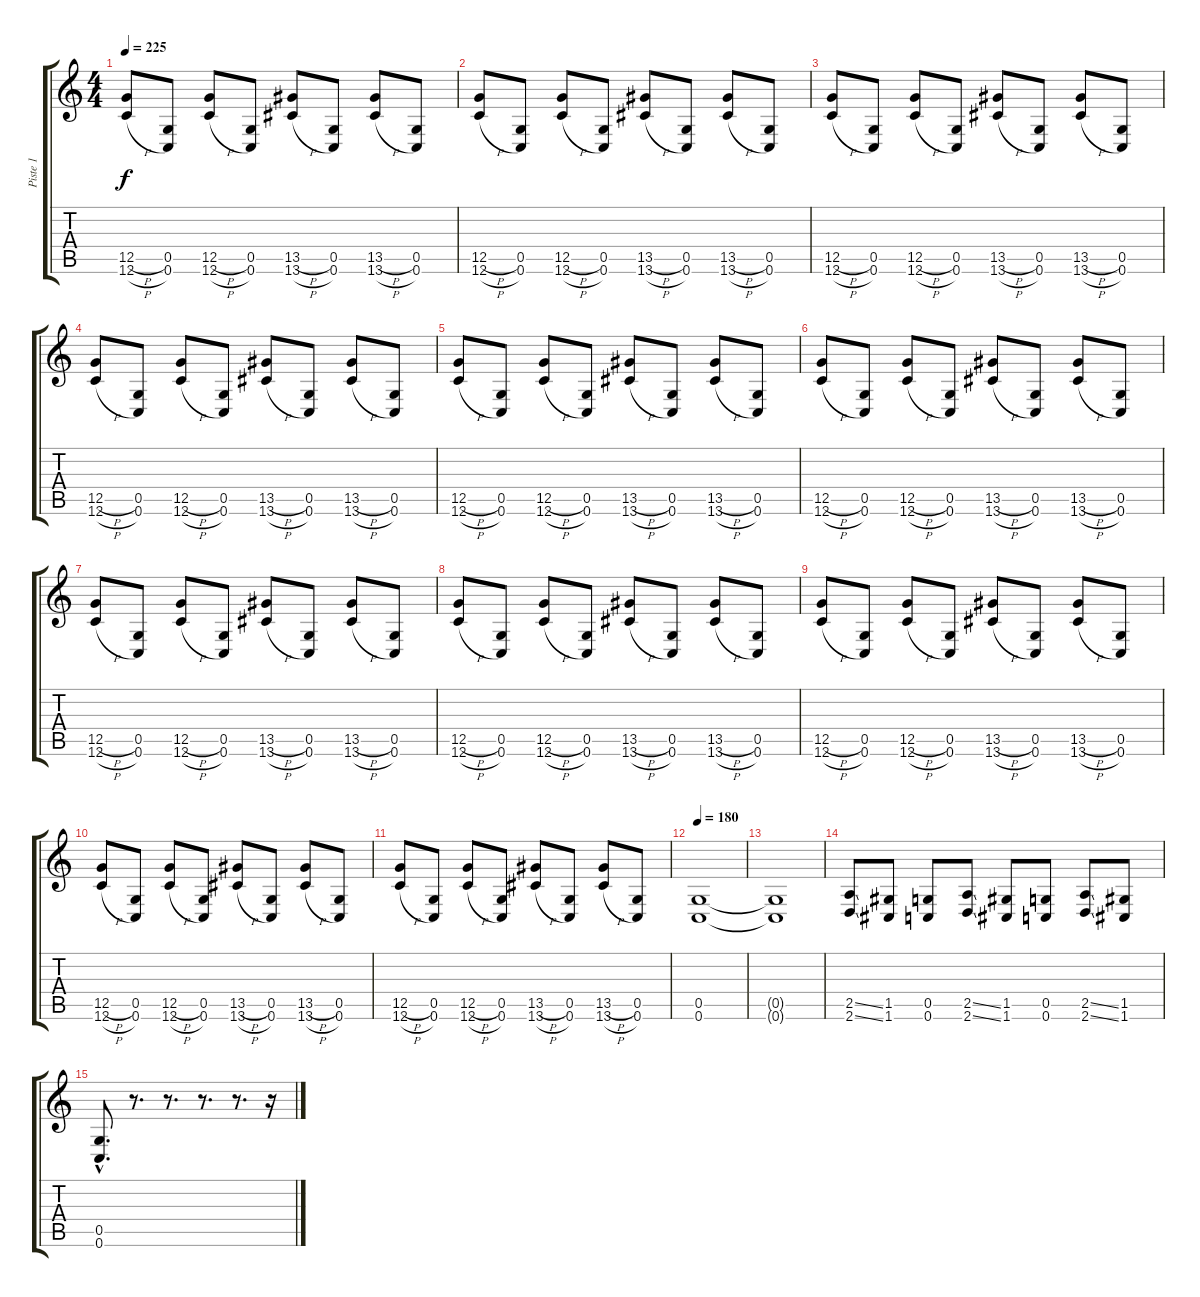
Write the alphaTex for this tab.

\track ("Piste 1" "Piste 1") {instrument overdrivenguitar}
\staff {score tabs}
\tuning (D4 A3 F3 C3 G2 C2) {hide}
\ts (4 4)
\tempo 225
\clef g2
\ks c
(12.5{h} 12.6{h}).8{dy f} (0.5 0.6).8 (12.5{h} 12.6{h}).8 (0.5 0.6).8 (13.5{h} 13.6{h}).8 (0.5 0.6).8 (13.5{h} 13.6{h}).8 (0.5 0.6).8 |
(12.5{h} 12.6{h}).8 (0.5 0.6).8 (12.5{h} 12.6{h}).8 (0.5 0.6).8 (13.5{h} 13.6{h}).8 (0.5 0.6).8 (13.5{h} 13.6{h}).8 (0.5 0.6).8 |
(12.5{h} 12.6{h}).8 (0.5 0.6).8 (12.5{h} 12.6{h}).8 (0.5 0.6).8 (13.5{h} 13.6{h}).8 (0.5 0.6).8 (13.5{h} 13.6{h}).8 (0.5 0.6).8 |
(12.5{h} 12.6{h}).8 (0.5 0.6).8 (12.5{h} 12.6{h}).8 (0.5 0.6).8 (13.5{h} 13.6{h}).8 (0.5 0.6).8 (13.5{h} 13.6{h}).8 (0.5 0.6).8 |
(12.5{h} 12.6{h}).8 (0.5 0.6).8 (12.5{h} 12.6{h}).8 (0.5 0.6).8 (13.5{h} 13.6{h}).8 (0.5 0.6).8 (13.5{h} 13.6{h}).8 (0.5 0.6).8 |
(12.5{h} 12.6{h}).8 (0.5 0.6).8 (12.5{h} 12.6{h}).8 (0.5 0.6).8 (13.5{h} 13.6{h}).8 (0.5 0.6).8 (13.5{h} 13.6{h}).8 (0.5 0.6).8 |
(12.5{h} 12.6{h}).8 (0.5 0.6).8 (12.5{h} 12.6{h}).8 (0.5 0.6).8 (13.5{h} 13.6{h}).8 (0.5 0.6).8 (13.5{h} 13.6{h}).8 (0.5 0.6).8 |
(12.5{h} 12.6{h}).8 (0.5 0.6).8 (12.5{h} 12.6{h}).8 (0.5 0.6).8 (13.5{h} 13.6{h}).8 (0.5 0.6).8 (13.5{h} 13.6{h}).8 (0.5 0.6).8 |
(12.5{h} 12.6{h}).8 (0.5 0.6).8 (12.5{h} 12.6{h}).8 (0.5 0.6).8 (13.5{h} 13.6{h}).8 (0.5 0.6).8 (13.5{h} 13.6{h}).8 (0.5 0.6).8 |
(12.5{h} 12.6{h}).8 (0.5 0.6).8 (12.5{h} 12.6{h}).8 (0.5 0.6).8 (13.5{h} 13.6{h}).8 (0.5 0.6).8 (13.5{h} 13.6{h}).8 (0.5 0.6).8 |
(12.5{h} 12.6{h}).8 (0.5 0.6).8 (12.5{h} 12.6{h}).8 (0.5 0.6).8 (13.5{h} 13.6{h}).8 (0.5 0.6).8 (13.5{h} 13.6{h}).8 (0.5 0.6).8 |
\tempo 180
(0.5 0.6).1 |
(0.5{t} 0.6{t}).1 |
(2.5{ss} 2.6{ss}).8 (1.5 1.6).8 (0.5 0.6).8 (2.5{ss} 2.6{ss}).8 (1.5 1.6).8 (0.5 0.6).8 (2.5{ss} 2.6{ss}).8 (1.5 1.6).8 |
(0.5{hac} 0.6{hac}).8{d} r.8{d} r.8{d} r.8{d} r.8{d} r.16
